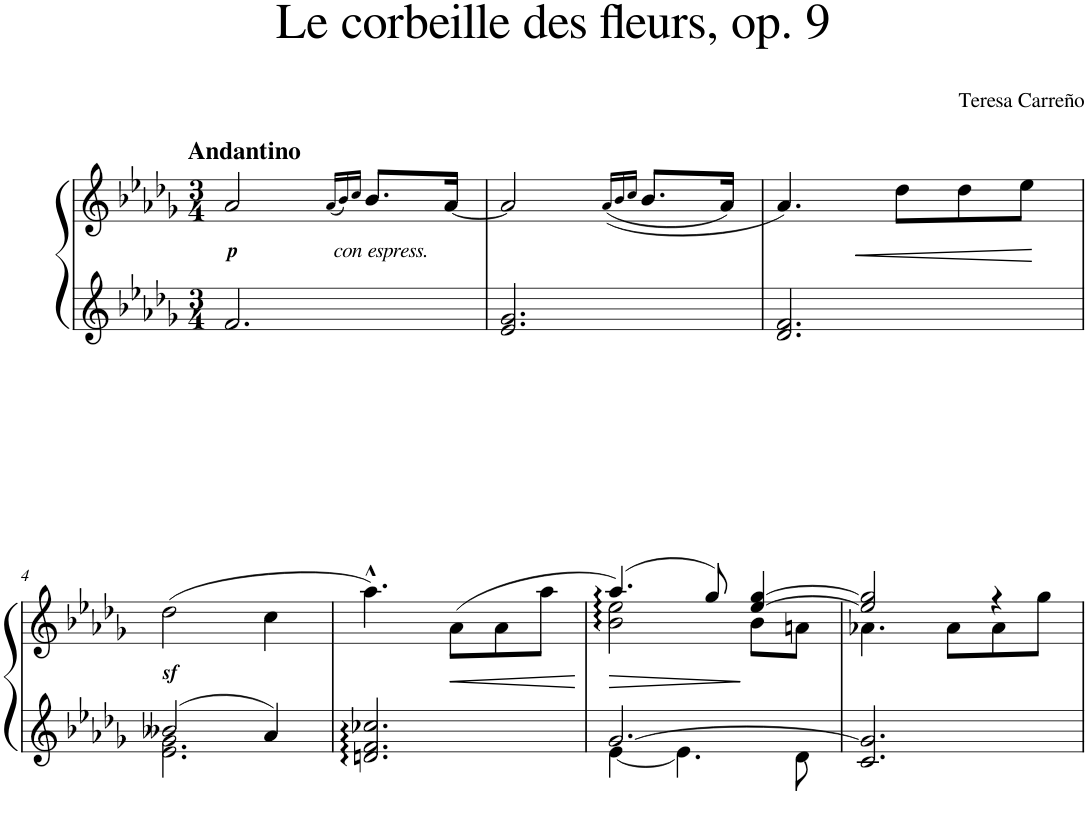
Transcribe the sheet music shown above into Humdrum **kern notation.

**kern	**kern	**dynam
*part1	*part1	*part1
*staff2	*staff1	*staff1/2
*I"Piano	*	*
*I'Pno.	*	*
*clefG2	*clefG2	*
*k[b-e-a-d-g-]	*k[b-e-a-d-g-]	*
*M3/4	*M3/4	*
=1	=1	=1
!	!LO:TX:a:B:t=Andantino	!
!	!LO:TX:b:Bi:t=p	!
2.f/	2a-/	.
.	(16qa-/LL	.
.	16qb-/)	.
.	16qcc/JJ	.
!	!LO:TX:b:i:t=con espress.	!
.	8.b-/L	.
.	[16a-/Jk	.
=2	=2	=2
2.e-/ 2.g-/	2a-/]	.
.	(<(16qa-/LL	.
.	16qb-/	.
.	16qcc/JJ	.
.	8.b-/L	.
.	16a-/Jk)	.
=3	=3	=3
2.d-/ 2.f/	4.a-/)	.
!	!	!LO:HP:b
.	8dd-\L	<
.	8dd-\	.
.	8ee-\J	.
.	.	[
!!LO:LB:g=z
=4	=4	=4
*^	*	*
!	!	!LO:TX:b:Bi:t=sf	!
2b--X/	2.e-\ 2.g-\	(>2dd-\	.
4a-/	.	4cc\	.
*v	*v	*	*
=5	=5	=5
2.dn/:: 2.f/:: 2.cc-X/::	4.aa-^^\)	.
!	!	!LO:HP:b
.	(8a-\L	<
.	8a-\	.
.	8aa-\J	.
.	.	[
=6	=6	=6
*^	*	*
!	!	!	!LO:HP:b
*	*	*^	*
[2.g-/	[4e-\	(4.aa-/)	2b-\:: 2ee-\::	>
.	4.e-\]	.	.	.
.	.	8gg-/)	.	.
.	.	[4ee-/ [4gg-/	8b-\L	]
.	8d-\	.	8an\J	.
*v	*v	*	*	*
=7	=7	=7	=7
2.c/ 2.g-/]	2ee-/] 2gg-/]	4.a-X\	.
.	.	8a-\L	.
.	4r	8a-\	.
.	.	8gg-\J	.
*	*v	*v	*
=	=	=
*-	*-	*-
